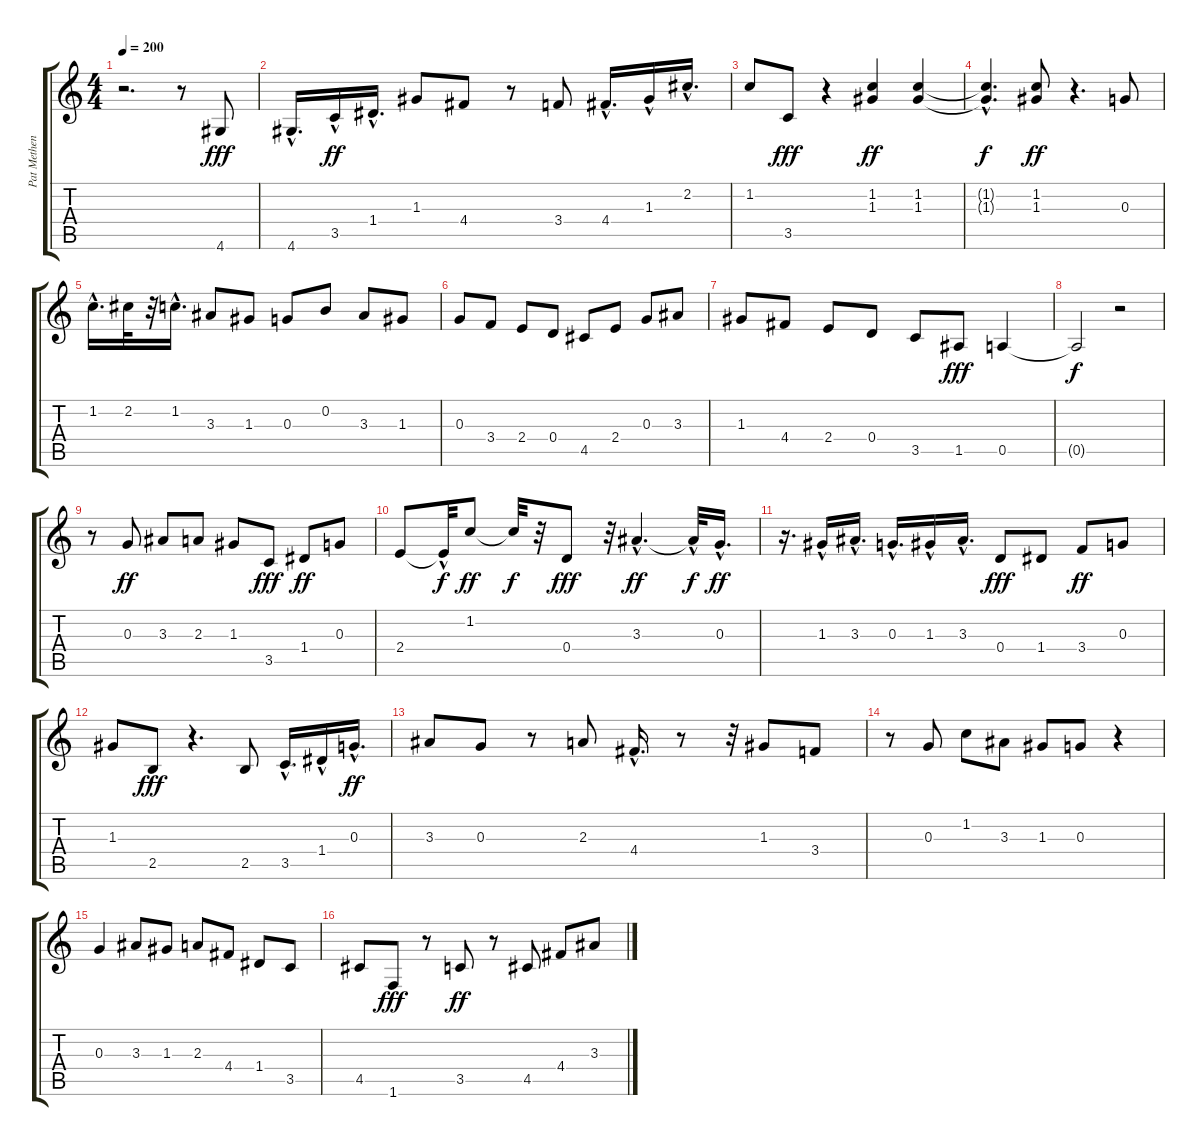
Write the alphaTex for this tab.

\track ("Pat Metheny" "Pat Methen") {instrument electricguitarjazz}
\staff {score tabs}
\tuning (E4 B3 G3 D3 A2 E2) {hide}
\ts (4 4)
\tempo 200
\clef g2
\ks c
r.2{d dy f} r.8 4.6.8{dy fff} |
4.6{hac}.16{d} 3.5{hac}.16{dy ff} 1.4{hac}.16{d} 1.3.8 4.4.8 r.8 3.4.8 4.4{hac}.16{d} 1.3{hac}.16 2.2{hac}.16{d} |
1.2.8 3.5.8{dy fff} r.4 (1.2 1.3).4{dy ff} (1.2 1.3).4 |
(1.2{hac t} 1.3{hac t}).4{d dy f} (1.2 1.3).8{dy ff} r.4{d} 0.3.8 |
1.2{hac}.16{d} 2.2.32 r.32 1.2{hac}.16{d} 3.3.8 1.3.8 0.3.8 0.2.8 3.3.8 1.3.8 |
0.3.8 3.4.8 2.4.8 0.4.8 4.5.8 2.4.8 0.3.8 3.3.8 |
1.3.8 4.4.8 2.4.8 0.4.8 3.5.8 1.5.8{dy fff} 0.5.4 |
0.5{t}.2{dy f} r.2 |
r.8 0.3.8{dy ff} 3.3.8 2.3.8 1.3.8 3.5.8{dy fff} 1.4.8{dy ff} 0.3.8 |
2.4.8 2.4{hac t}.32{dy f} 1.2.8{dy ff} 1.2{t}.32{dy f} r.32 0.4.8{dy fff} r.32 3.3{hac}.4{d dy ff} 3.3{hac t}.32{dy f} 0.3{hac}.16{d dy ff} |
r.16{d} 1.3{hac}.16 3.3{hac}.16{d} 0.3{hac}.16{d} 1.3{hac}.16 3.3{hac}.16{d} 0.4.8{dy fff} 1.4.8 3.4.8{dy ff} 0.3.8 |
1.3.8 2.5.8{dy fff} r.4{d} 2.5.8 3.5{hac}.16{d} 1.4{hac}.16 0.3{hac}.16{d dy ff} |
3.3.8 0.3.8 r.8 2.3.8 4.4{hac}.16{d} r.8 r.32 1.3.8 3.4.8 |
r.8 0.3.8 1.2.8 3.3.8 1.3.8 0.3.8 r.4 |
0.3.4 3.3.8 1.3.8 2.3.8 4.4.8 1.4.8 3.5.8 |
4.5.8 1.6.8{dy fff} r.8 3.5.8{dy ff} r.8 4.5.8 4.4.8 3.3.8
